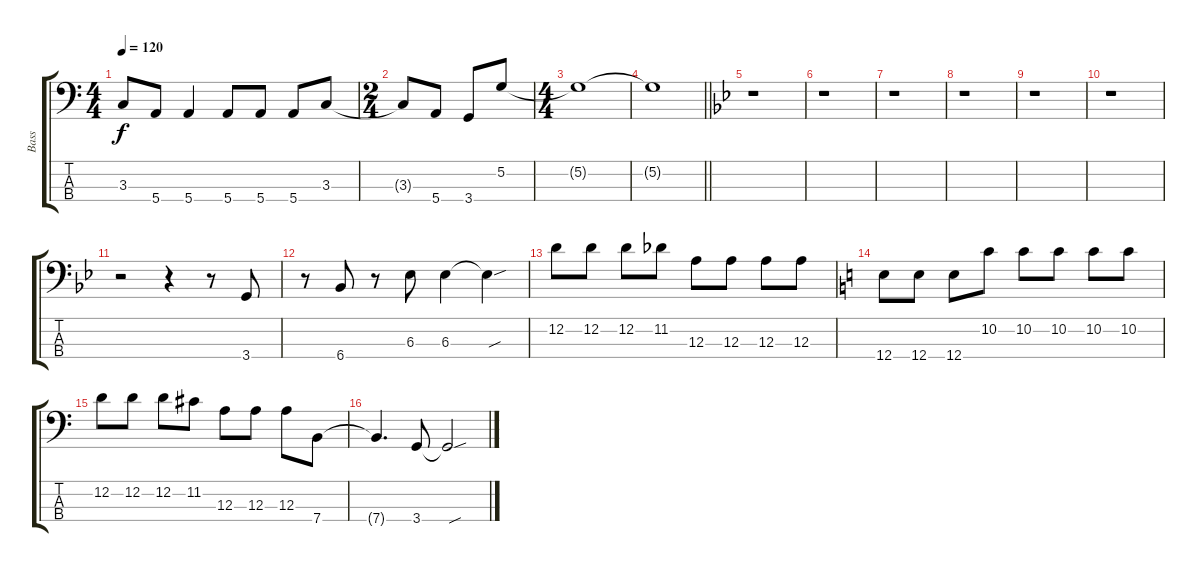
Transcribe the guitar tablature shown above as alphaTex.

\track ("Bass" "Bass") {instrument electricbassfinger}
\staff {score tabs}
\tuning (G2 D2 A1 E1) {hide}
\ts (4 4)
\tempo 120
\clef f4
\ks c
3.3{t}.8{dy f} 5.4.8 5.4.4 5.4.8 5.4.8 5.4.8 3.3.8 |
\ts (2 4)
3.3{t}.8 5.4.8 3.4.8 5.2.8 |
\ts (4 4)
5.2{t}.1 |
\barLineRight lightlight
5.2{t}.1 |
\ks bb
r.1 |
r.1 |
r.1 |
r.1 |
r.1 |
r.1 |
r.2 r.4 r.8 3.4.8 |
r.8 6.4.8 r.8 6.3.8 6.3.4 6.3{sou t}.4 |
12.2.8 12.2.8 12.2.8 11.2.8 12.3.8 12.3.8 12.3.8 12.3.8 |
\ks c
12.4.8 12.4.8 12.4.8 10.2.8 10.2.8 10.2.8 10.2.8 10.2.8 |
12.2.8 12.2.8 12.2.8 11.2.8 12.3.8 12.3.8 12.3.8 7.4.8 |
7.4{t}.4{d} 3.4.8 3.4{sou t}.2
